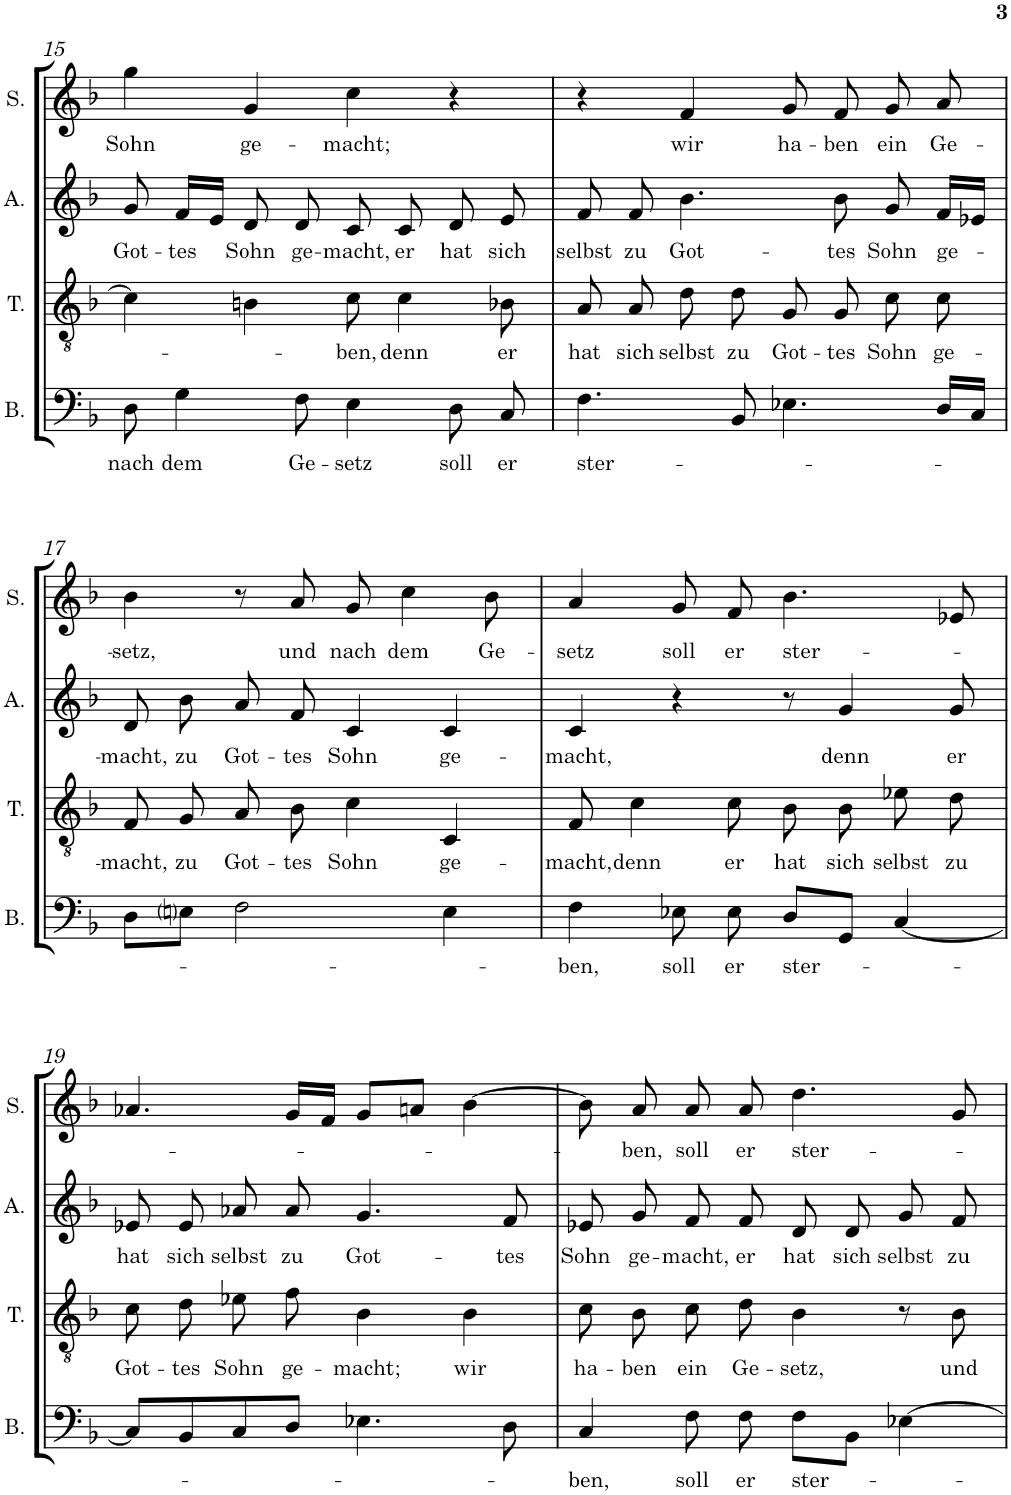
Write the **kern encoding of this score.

**kern	**text	**kern	**text	**kern	**text	**kern	**text
*part4	*part4	*part3	*part3	*part2	*part2	*part1	*part1
*staff4	*staff4	*staff3	*staff3	*staff2	*staff2	*staff1	*staff1
*I"Baß	*	*I"Tenor	*	*I"Alt	*	*I"Sopran	*
*I'B.	*	*I'T.	*	*I'A.	*	*I'S.	*
!!LO:PB:g=z
*clefF4	*	*clefGv2	*	*clefG2	*	*clefG2	*
*k[b-]	*	*k[b-]	*	*k[b-]	*	*k[b-]	*
*F:	*	*F:	*	*F:	*	*F:	*
*M4/4	*	*M4/4	*	*M4/4	*	*M4/4	*
=15	=15	=15	=15	=15	=15	=15	=15
!	!LO:LY:b	!	!	!	!LO:LY:b	!	!LO:LY:b
8D\	nach	4c\]	.	8g/	Got-	4gg\	Sohn
!	!LO:LY:b	!	!	!	!LO:LY:b	!	!
4G\	dem	.	.	16f/LL	-tes	.	.
.	.	.	.	16e/JJ	.	.	.
!	!	!	!	!	!LO:LY:b	!	!LO:LY:b
.	.	4Bn\	.	8d/	Sohn	4g/	ge-
!	!LO:LY:b	!	!	!	!LO:LY:b	!	!
8F\	Ge-	.	.	8d/	ge-	.	.
!	!LO:LY:b	!	!LO:LY:b	!	!LO:LY:b	!	!LO:LY:b
4E\	-setz	8c\	-ben,	8c/	-macht,	4cc\	-macht;
!	!	!	!LO:LY:b	!	!LO:LY:b	!	!
.	.	4c\	denn	8c/	er	.	.
!	!LO:LY:b	!	!	!	!LO:LY:b	!	!
8D\	soll	.	.	8d/	hat	4r	.
!	!LO:LY:b	!	!LO:LY:b	!	!LO:LY:b	!	!
8C/	er	8B-X\	er	8e/	sich	.	.
=16	=16	=16	=16	=16	=16	=16	=16
!	!LO:LY:b	!	!LO:LY:b	!	!LO:LY:b	!	!
4.F\	ster-	8A/L	hat	8f/	selbst	4r	.
!	!	!	!LO:LY:b	!	!LO:LY:b	!	!
.	.	8A/J	sich	8f/	zu	.	.
!	!	!	!LO:LY:b	!	!LO:LY:b	!	!LO:LY:b
.	.	8d\L	selbst	4.b-\	Got-	4f/	wir
!	!	!	!LO:LY:b	!	!	!	!
8BB-/	.	8d\J	zu	.	.	.	.
!	!	!	!LO:LY:b	!	!	!	!LO:LY:b
4.E-X\	.	8G/L	Got-	.	.	8g/	ha-
!	!	!	!LO:LY:b	!	!LO:LY:b	!	!LO:LY:b
.	.	8G/J	-tes	8b-\	-tes	8f/	-ben
!	!	!	!LO:LY:b	!	!LO:LY:b	!	!LO:LY:b
.	.	8c\L	Sohn	8g/	Sohn	8g/	ein
!	!	!	!LO:LY:b	!	!LO:LY:b	!	!LO:LY:b
16D/LL	.	8c\J	ge-	16f/LL	ge-	8a/	Ge-
16C/JJ	.	.	.	16e-X/JJ	.	.	.
!!LO:LB:g=z
=17	=17	=17	=17	=17	=17	=17	=17
!	!	!	!LO:LY:b	!	!LO:LY:b	!	!LO:LY:b
8D\L	.	8F/L	-macht,	8d/	-macht,	4b-\	-setz,
!	!	!	!LO:LY:b	!	!LO:LY:b	!	!
8Eni\J	.	8G/J	zu	8b-\	zu	.	.
!	!	!	!LO:LY:b	!	!LO:LY:b	!	!
2F\	.	8A/L	Got-	8a/	Got-	8r	.
!	!	!	!LO:LY:b	!	!LO:LY:b	!	!LO:LY:b
.	.	8B-/J	-tes	8f/	-tes	8a/	und
!	!	!	!LO:LY:b	!	!LO:LY:b	!	!LO:LY:b
.	.	4c\	Sohn	4c/	Sohn	8g/	nach
!	!	!	!	!	!	!	!LO:LY:b
.	.	.	.	.	.	4cc\	dem
!	!	!	!LO:LY:b	!	!LO:LY:b	!	!
4E\	.	4C/	ge-	4c/	ge-	.	.
!	!	!	!	!	!	!	!LO:LY:b
.	.	.	.	.	.	8b-\	Ge-
=18	=18	=18	=18	=18	=18	=18	=18
!	!LO:LY:b	!	!LO:LY:b	!	!LO:LY:b	!	!LO:LY:b
4F\	-ben,	8F/	-macht,	4c/	-macht,	4a/	-setz
!	!	!	!LO:LY:b	!	!	!	!
.	.	4c\	denn	.	.	.	.
!	!LO:LY:b	!	!	!	!	!	!LO:LY:b
8E-X\	soll	.	.	4r	.	8g/	soll
!	!LO:LY:b	!	!LO:LY:b	!	!	!	!LO:LY:b
8E-\	er	8c\	er	.	.	8f/	er
!	!LO:LY:b	!	!LO:LY:b	!	!	!	!LO:LY:b
8D/L	ster-	8B-\L	hat	8r	.	4.b-\	ster-
!	!	!	!LO:LY:b	!	!LO:LY:b	!	!
8GG/J	.	8B-\J	sich	4g/	denn	.	.
!	!	!	!LO:LY:b	!	!	!	!
[4C/	.	8e-X\L	selbst	.	.	.	.
!	!	!	!LO:LY:b	!	!LO:LY:b	!	!
.	.	8d\J	zu	8g/	er	8e-X/	.
!!LO:LB:g=z
=19	=19	=19	=19	=19	=19	=19	=19
!	!	!	!LO:LY:b	!	!LO:LY:b	!	!
8C/L]	.	8c\L	Got-	8e-X/	hat	4.a-X/	.
!	!	!	!LO:LY:b	!	!LO:LY:b	!	!
8BB-/	.	8d\J	-tes	8e-/	sich	.	.
!	!	!	!LO:LY:b	!	!LO:LY:b	!	!
8C/	.	8e-X\L	Sohn	8a-X/	selbst	.	.
!	!	!	!LO:LY:b	!	!LO:LY:b	!	!
8D/J	.	8f\J	ge-	8a-/	zu	16g/LL	.
.	.	.	.	.	.	16f/JJ	.
!	!	!	!LO:LY:b	!	!LO:LY:b	!	!
4.E-X\	.	4B-\	-macht;	4.g/	Got-	8g/L	.
.	.	.	.	.	.	8an/J	.
!	!	!	!LO:LY:b	!	!	!	!
.	.	4B-\	wir	.	.	[4b-\	.
!	!	!	!	!	!LO:LY:b	!	!
8D\	.	.	.	8f/	-tes	.	.
=20	=20	=20	=20	=20	=20	=20	=20
!	!LO:LY:b	!	!LO:LY:b	!	!LO:LY:b	!	!
4C/	-ben,	8c\L	ha-	8e-X/	Sohn	8b-\]	.
!	!	!	!LO:LY:b	!	!LO:LY:b	!	!LO:LY:b
.	.	8B-\J	-ben	8g/	ge-	8a/	-ben,
!	!LO:LY:b	!	!LO:LY:b	!	!LO:LY:b	!	!LO:LY:b
8F\	soll	8c\L	ein	8f/	-macht,	8a/	soll
!	!LO:LY:b	!	!LO:LY:b	!	!LO:LY:b	!	!LO:LY:b
8F\	er	8d\J	Ge-	8f/	er	8a/	er
!	!LO:LY:b	!	!LO:LY:b	!	!LO:LY:b	!	!LO:LY:b
8F\L	ster-	4B-\	-setz,	8d/	hat	4.dd\	ster-
!	!	!	!	!	!LO:LY:b	!	!
8BB-\J	.	.	.	8d/	sich	.	.
!	!	!	!	!	!LO:LY:b	!	!
[4E-X\	.	8r	.	8g/	selbst	.	.
!	!	!	!LO:LY:b	!	!LO:LY:b	!	!
.	.	8B-\	und	8f/	zu	8g/	.
=	=	=	=	=	=	=	=
*-	*-	*-	*-	*-	*-	*-	*-
